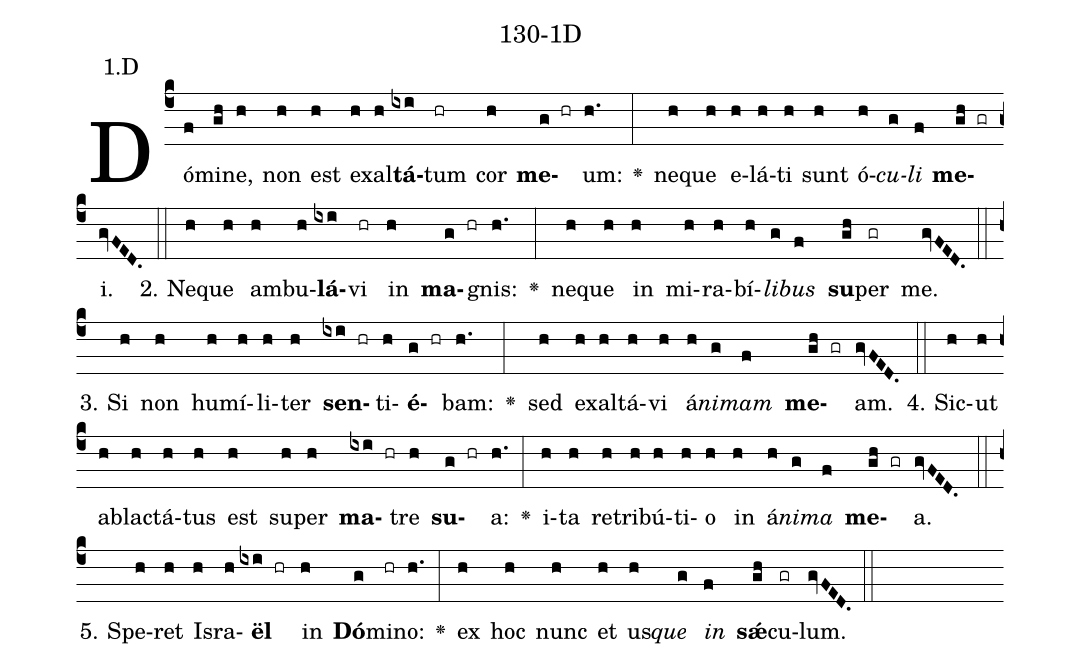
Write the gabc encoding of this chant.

name: 130-1D;
annotation: 1.D;
%%
(c4)Dó(f)mi(gh)ne,(h) non(h) est(h) ex(h)al(h)<b>tá</b>(ixi)tum(hr) cor(h) <b>me</b>(g hr)um:(h.) <v>\greheightstar</v>(:) ne(h)que(h) e(h)lá(h)ti(h) sunt(h) ó(h)<i>cu</i>(g)<i>li</i>(f) <b>me</b>(gh gr)i.(gvFED.) (::)
2. Ne(h)que(h) am(h)bu(h)<b>lá</b>(ixi)vi(hr) in(h) <b>ma</b>(g hr)gnis:(h.) <v>\greheightstar</v>(:) ne(h)que(h) in(h) mi(h)ra(h)bí(h)<i>li</i>(g)<i>bus</i>(f) <b>su</b>(gh)per(gr) me.(gvFED.) (::)
3. Si(h) non(h) hu(h)mí(h)li(h)ter(h) <b>sen</b>(ixi hr)ti(h)<b>é</b>(g hr)bam:(h.) <v>\greheightstar</v>(:) sed(h) ex(h)al(h)tá(h)vi(h) á(h)<i>ni</i>(g)<i>mam</i>(f) <b>me</b>(gh gr)am.(gvFED.) (::)
4. Sic(h)ut(h) ab(h)lac(h)tá(h)tus(h) est(h) su(h)per(h) <b>ma</b>(ixi hr)tre(h) <b>su</b>(g hr)a:(h.) <v>\greheightstar</v>(:) i(h)ta(h) re(h)tri(h)bú(h)ti(h)o(h) in(h) á(h)<i>ni</i>(g)<i>ma</i>(f) <b>me</b>(gh gr)a.(gvFED.) (::)
5. Spe(h)ret(h) Is(h)ra(h)<b>ël</b>(ixi hr) in(h) <b>Dó</b>(g)mi(hr)no:(h.) <v>\greheightstar</v>(:) ex(h) hoc(h) nunc(h) et(h) us(h)<i>que</i>(g) <i>in</i>(f) <b>sǽ</b>(gh)cu(gr)lum.(gvFED.) (::)
